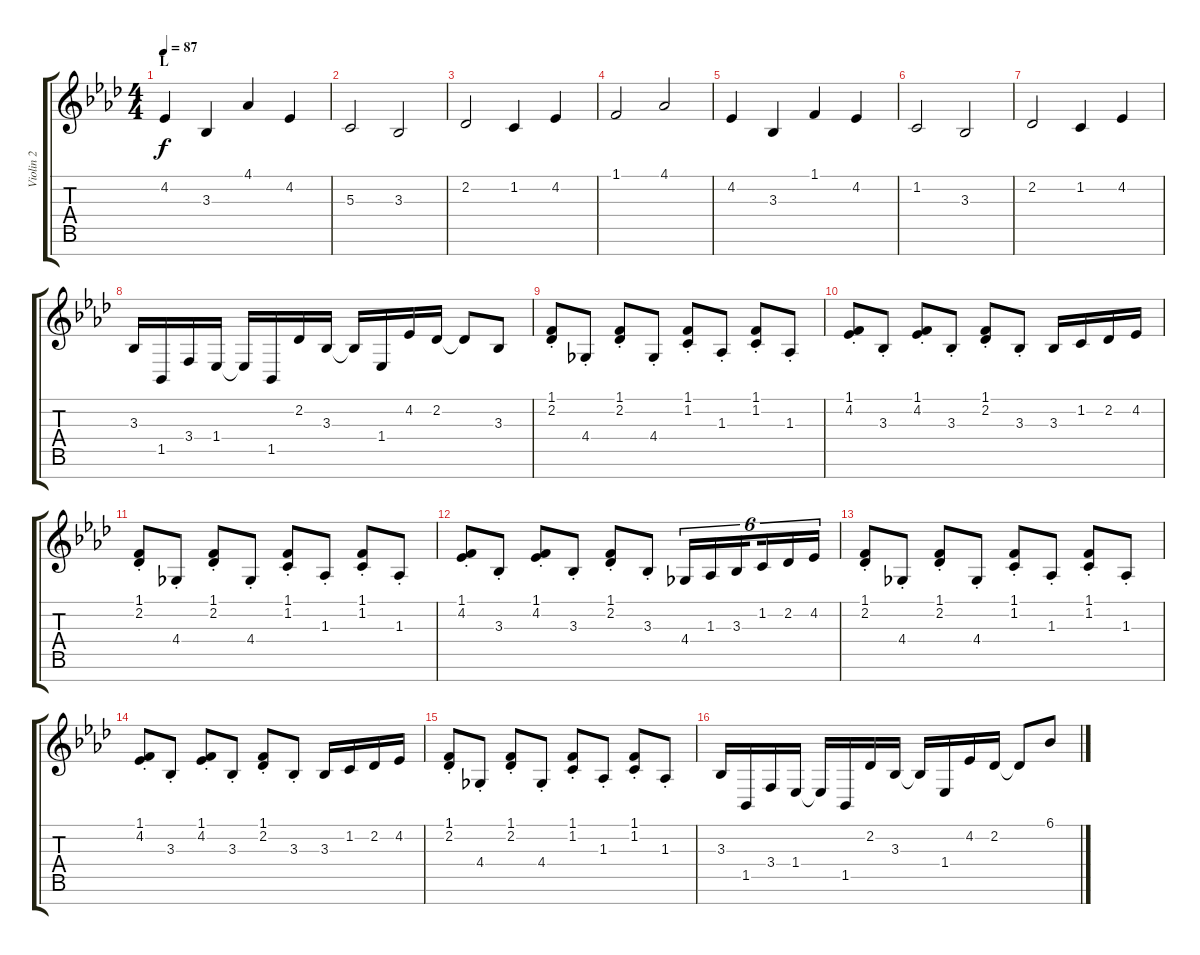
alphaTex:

\track ("Violin 2" "Violin 2") {instrument violin}
\staff {score tabs}
\tuning (E4 B3 G3 D3 A2 E2 B1) {hide}
\ts (4 4)
\section ("" "L")
\tempo 87
\clef g2
\ks ab
4.2.4{dy f} 3.3.4 4.1.4 4.2.4 |
5.3.2 3.3.2 |
2.2.2 1.2.4 4.2.4 |
1.1.2 4.1.2 |
4.2.4 3.3.4 1.1.4 4.2.4 |
1.2.2 3.3.2 |
2.2.2 1.2.4 4.2.4 |
3.3.16 1.5.16 3.4.16 1.4.16 1.4{t}.16 1.5.16 2.2.16 3.3.16 3.3{t}.16 1.4.16 4.2.16 2.2.16 2.2{t}.8 3.3.8 |
(1.1{st} 2.2{st}).8 4.4{st}.8 (1.1{st} 2.2).8 4.4{st}.8 (1.1{st} 1.2{st}).8 1.3{st}.8 (1.1{st} 1.2{st}).8 1.3{st}.8 |
(1.1{st} 4.2{st}).8 3.3{st}.8 (1.1{st} 4.2{st}).8 3.3{st}.8 (1.1{st} 2.2{st}).8 3.3{st}.8 3.3.16 1.2.16 2.2.16 4.2.16 |
(1.1{st} 2.2{st}).8 4.4{st}.8 (1.1{st} 2.2).8 4.4{st}.8 (1.1{st} 1.2{st}).8 1.3{st}.8 (1.1{st} 1.2{st}).8 1.3{st}.8 |
(1.1{st} 4.2{st}).8 3.3{st}.8 (1.1{st} 4.2{st}).8 3.3{st}.8 (1.1{st} 2.2{st}).8 3.3{st}.8 4.4.16{tu (6 4)} 1.3.16{tu (6 4)} 3.3.16{tu (6 4) beam splitsecondary} 1.2.16{tu (6 4)} 2.2.16{tu (6 4)} 4.2.16{tu (6 4)} |
(1.1{st} 2.2{st}).8 4.4{st}.8 (1.1{st} 2.2).8 4.4{st}.8 (1.1{st} 1.2{st}).8 1.3{st}.8 (1.1{st} 1.2{st}).8 1.3{st}.8 |
(1.1{st} 4.2{st}).8 3.3{st}.8 (1.1{st} 4.2{st}).8 3.3{st}.8 (1.1{st} 2.2{st}).8 3.3{st}.8 3.3.16 1.2.16 2.2.16 4.2.16 |
(1.1{st} 2.2{st}).8 4.4{st}.8 (1.1{st} 2.2).8 4.4{st}.8 (1.1{st} 1.2{st}).8 1.3{st}.8 (1.1{st} 1.2{st}).8 1.3{st}.8 |
3.3.16 1.5.16 3.4.16 1.4.16 1.4{t}.16 1.5.16 2.2.16 3.3.16 3.3{t}.16 1.4.16 4.2.16 2.2.16 2.2{t}.8 6.1.8
